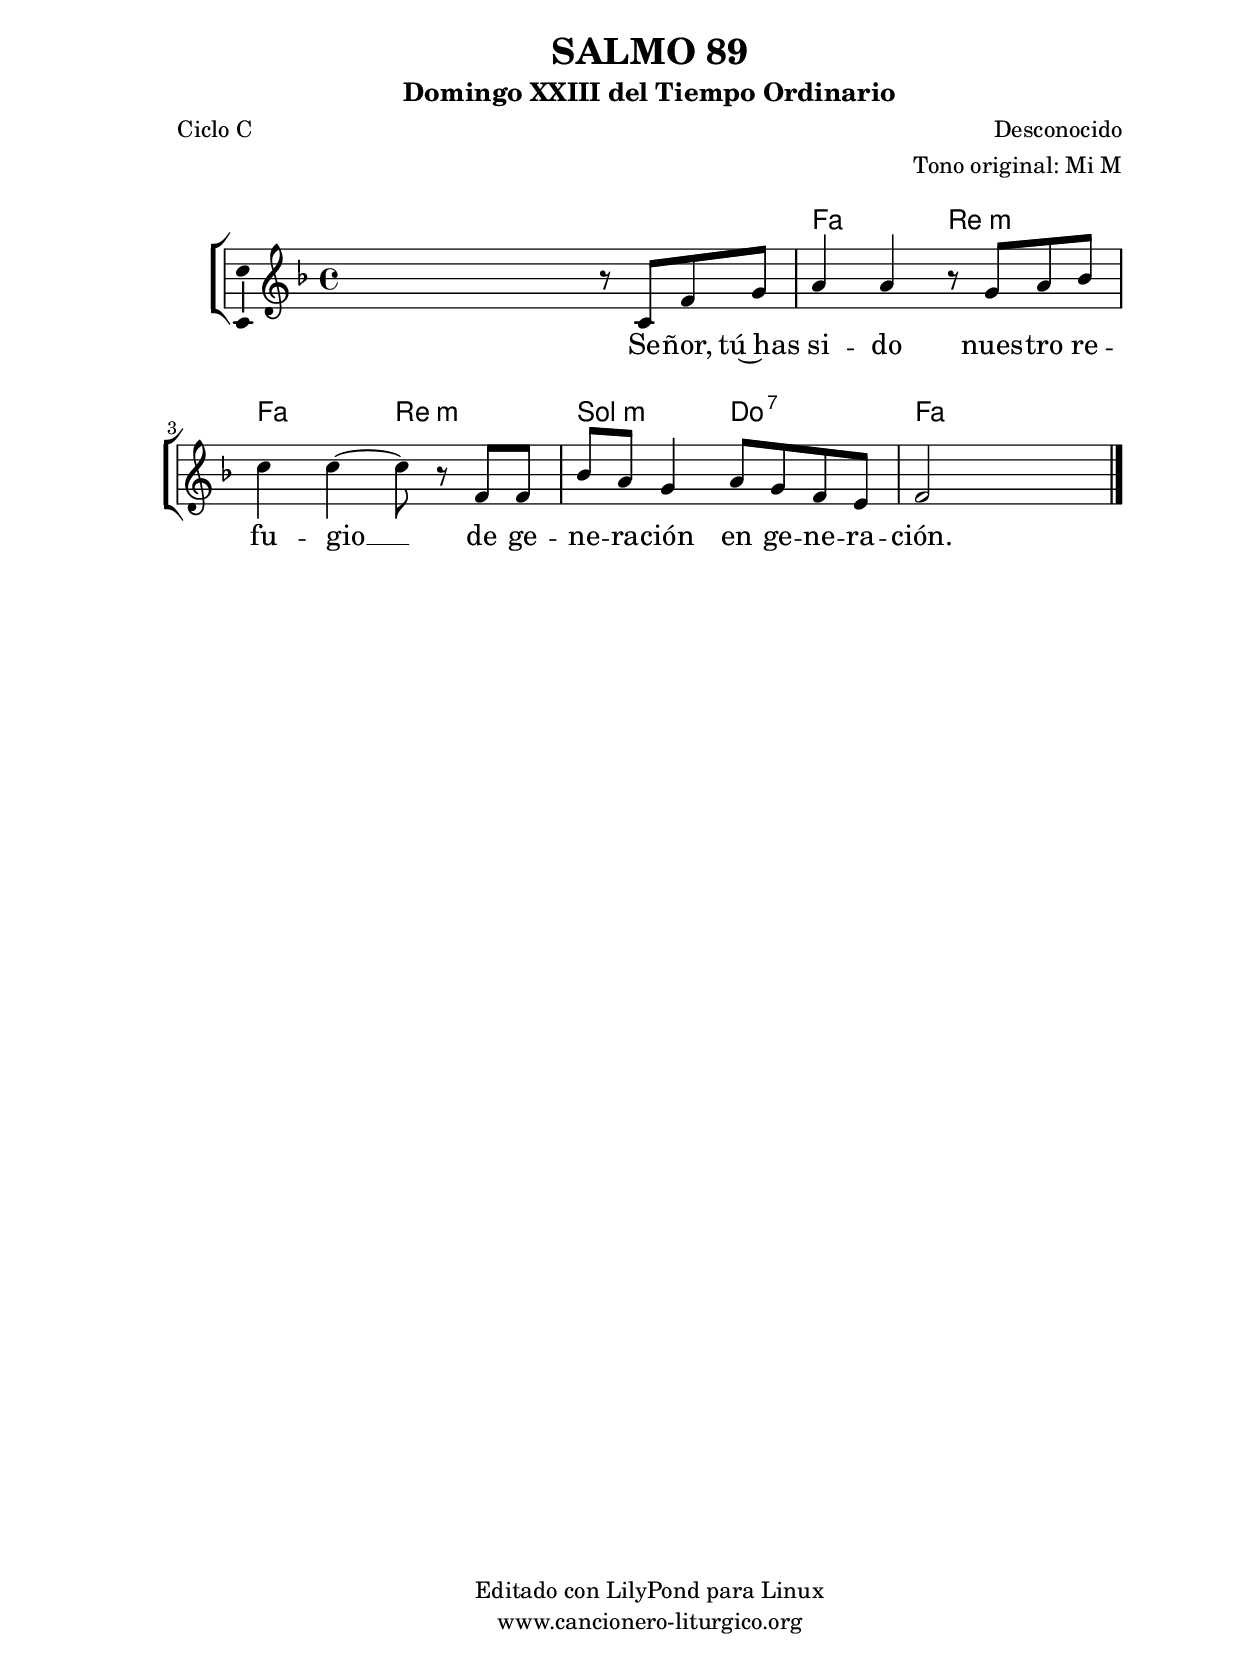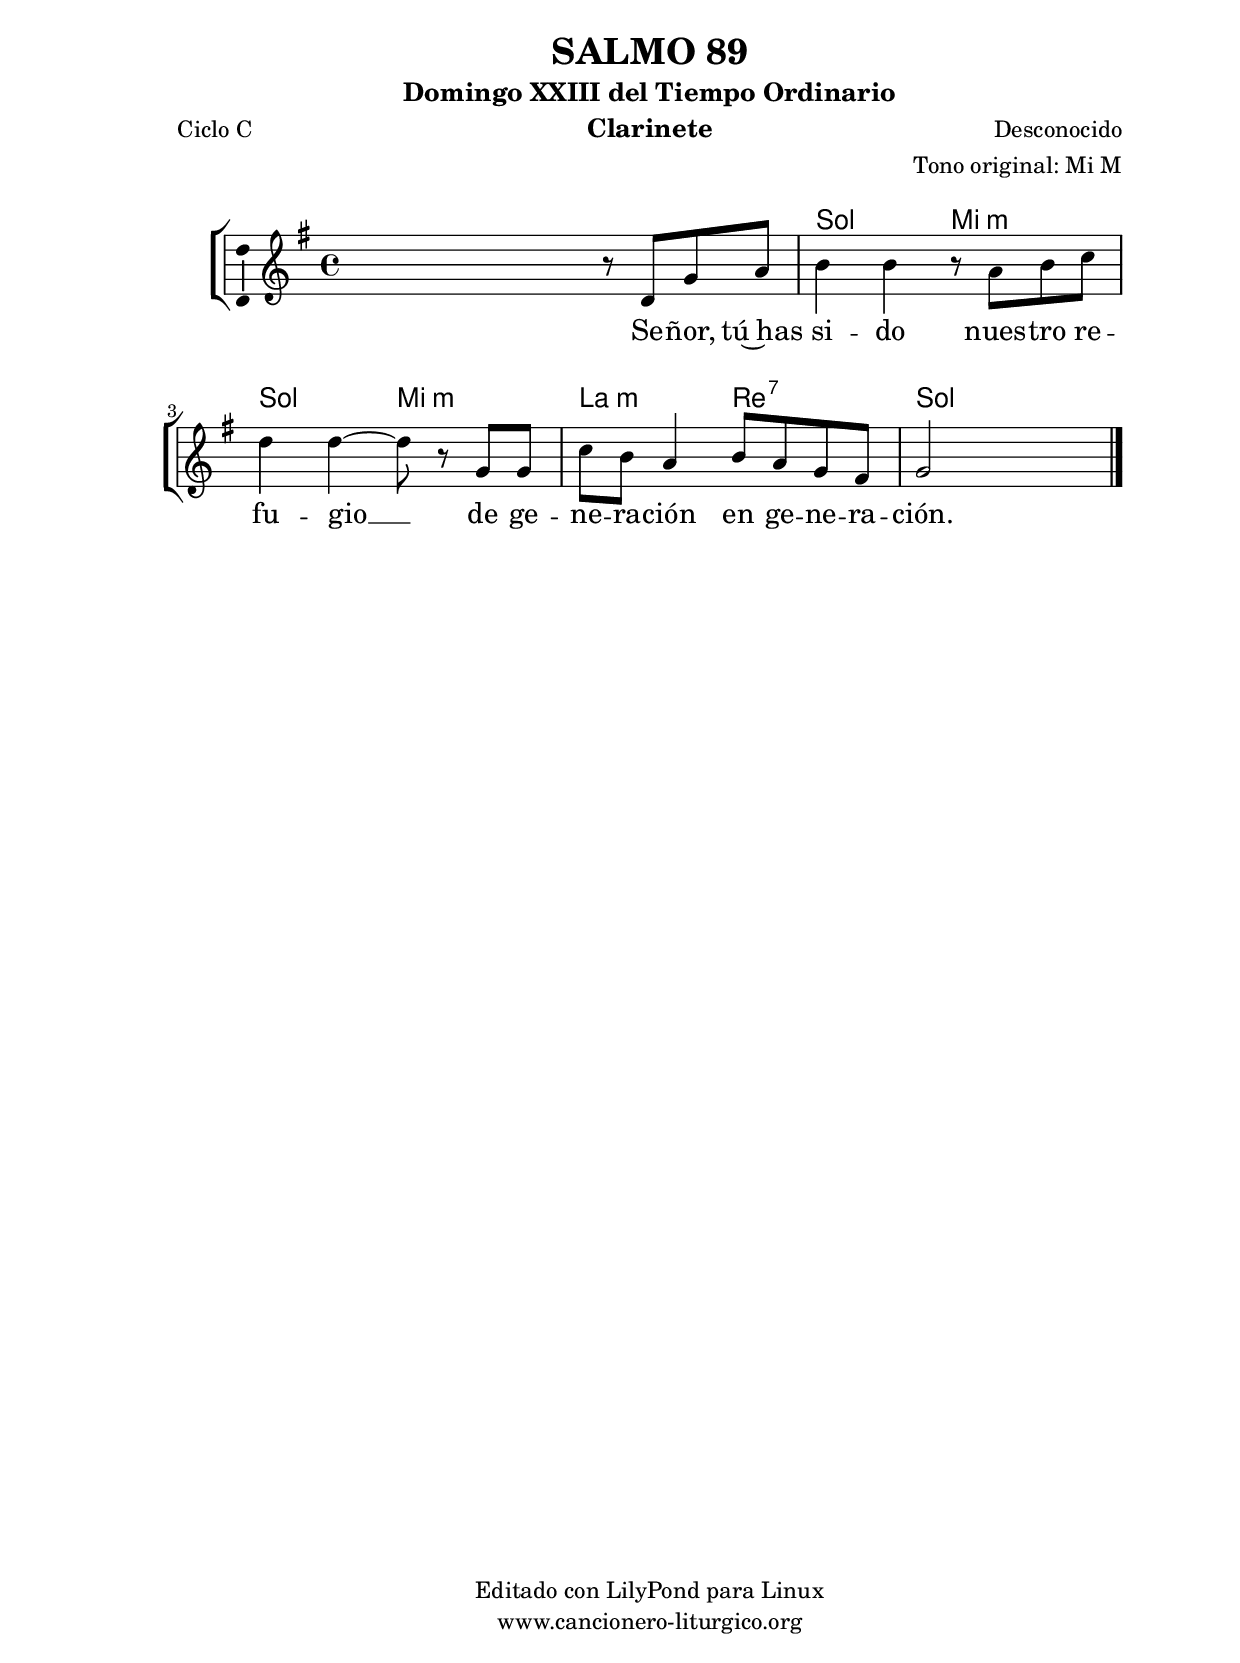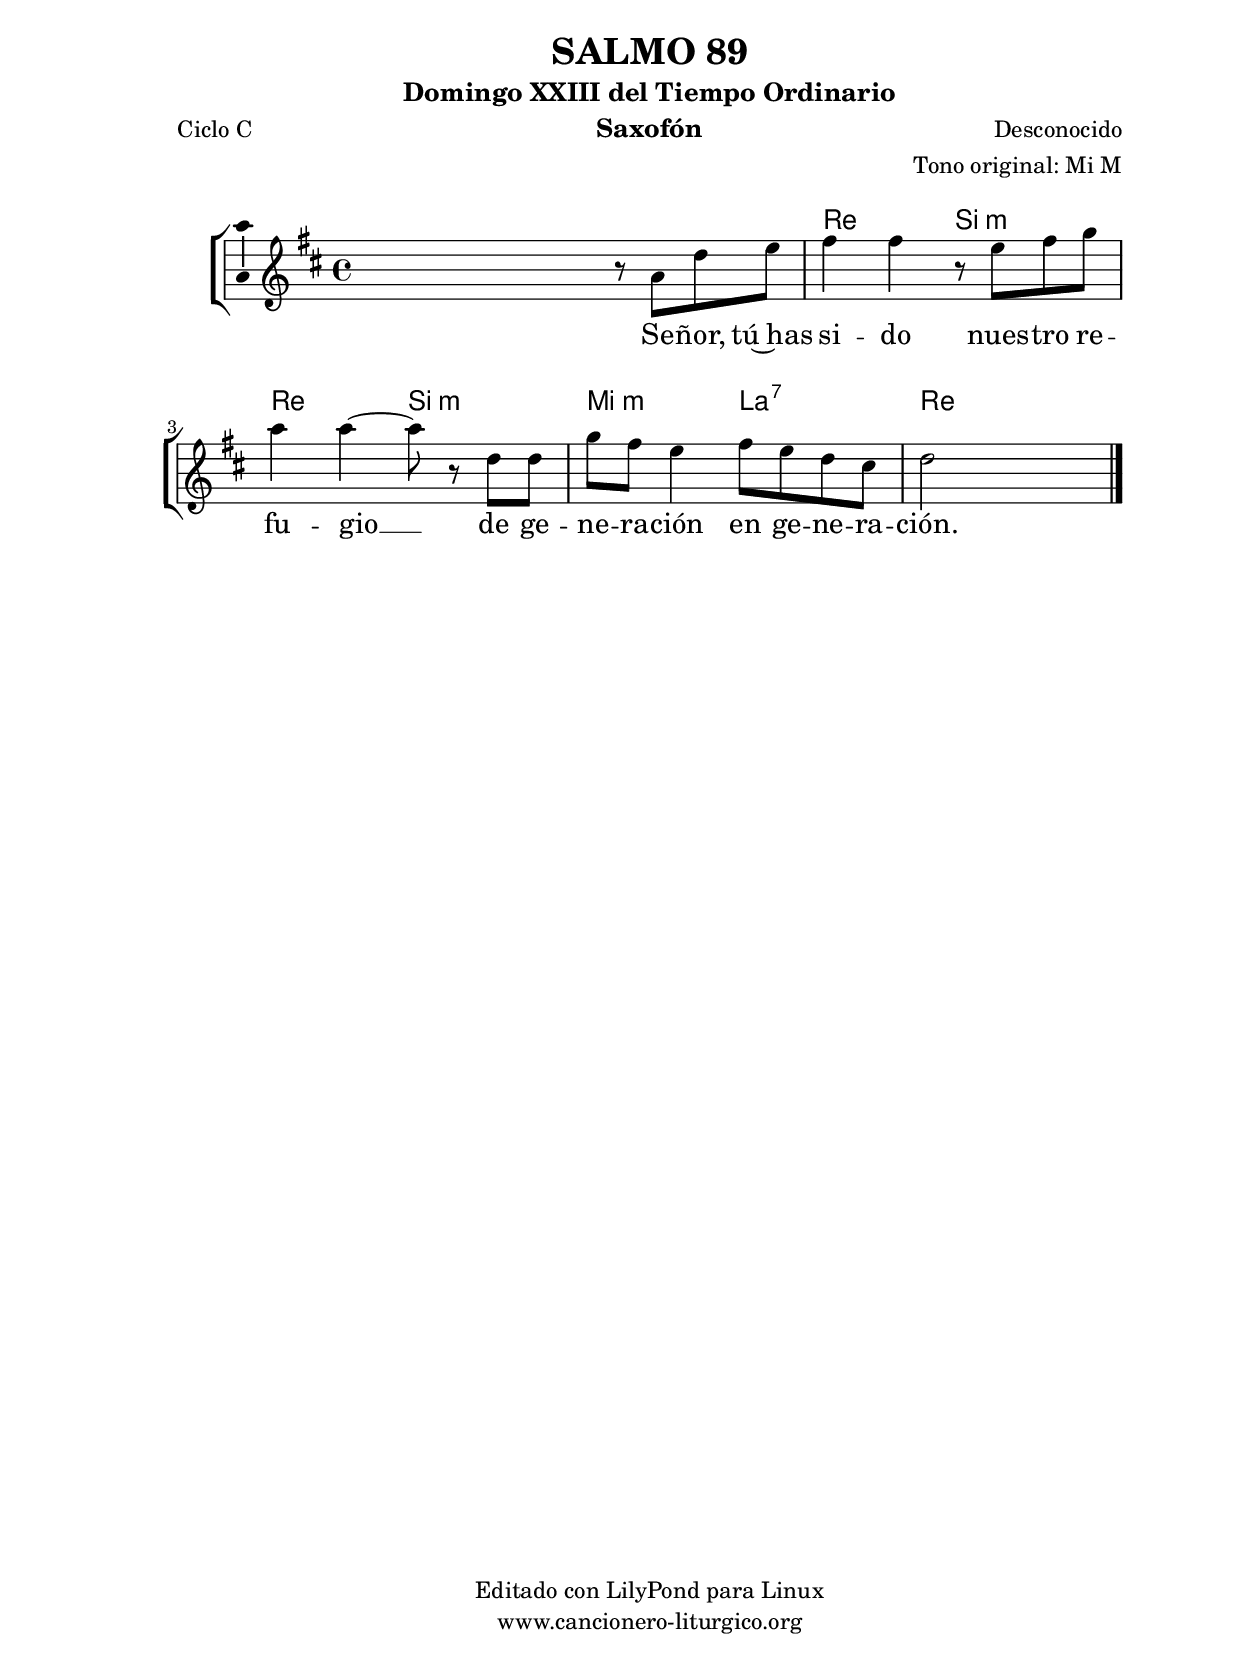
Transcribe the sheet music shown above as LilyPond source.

%
%para convertir .midi en .wav:
%timidity filename.midi -Ow -o finename.wav
%
%
%Para convertir de .wav a .mp3:
%lame -h -m j filename.wav
%
%
%para escuchar el midi:
%timidity nombrefichero.midi
%


%versión de lilypond para la que se ha escrito esta partitura:
\version "2.16.0"

	%Tamaño papel
	#(set-default-paper-size "a4")
	%Tamaño partitura
	#(set-global-staff-size 20)
	%No responde al pulsar sobre una nota
	#(ly:set-option 'point-and-click #f)

%parámetros del encabezamiento:
\header {
	title = "SALMO 89"
	subtitle = "Domingo XXIII del Tiempo Ordinario"
	composer = "Desconocido"
	poet = "Ciclo C"
	meter = ""
	arranger = "Tono original: Mi M"
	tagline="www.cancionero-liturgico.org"
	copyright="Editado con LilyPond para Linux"
	}

%parámetros asociados al papel:
\paper  {
	oddHeaderMarkup = \markup {\fill-line { \on-the-fly #not-first-page \fromproperty #'header:title \on-the-fly #not-first-page \fromproperty #'header:composer }}
	evenHeaderMarkup = \markup {\fill-line { \fromproperty #'header:composer \fromproperty #'header:title }}
	#(set-paper-size "a4")
	print-page-number = ##f
	first-page-number = 1
	print-first-page-number = ##f
%	head-separation = 3.0 \cm
	top-margin = 2.0 \cm
	bottom-margin = 0.5\cm
%%%	bottom-margin = -1.0\cm
	left-margin = 3.0 \cm
	line-width = 16.0 \cm 
	indent = 8\mm
	interscoreline = 2.\mm
	between-system-space = 15\mm
%	para que las partituras no llenen la hoja:
	ragged-bottom = ##t
%	idem para la última hoja:
	ragged-last-bottom = ##f
%	para que las partituras llenen el ancho del papel:
	ragged-last = ##f
	after-title-space = 2.5 \cm
%page-count=1
%system-count=8

	%Flexible Vertical Spacing
%	markup-markup-spacing =
%	#'((basic-distance . 15) (minimum-distance . 15) (padding . 3))
	markup-system-spacing =
	#'((basic-distance . 15) (minimum-distance . 15) (padding . 3))
	system-system-spacing =
	#'((basic-distance . 15) (minimum-distance . 15) (padding . 3))
	score-system-spacing =
	#'((basic-distance . 15) (minimum-distance . 15) (padding . 5))
%	top-system-spacing = % header
%	#'((basic-distance . 8) (minimum-distance . 0) (padding . 3))
%	top-markup-spacing =
%	#'((basic-distance . 20) (minimum-distance . 20) (padding . 3))
	last-bottom-spacing = % footer
	#'((basic-distance . 5) (minimum-distance . 5) (padding . 3))
%	score-markup-spacing =
%	#'((basic-distance . 16) (minimum-distance . 13) (padding . 3))

	}


%parámetros que afectan a toda la partitura:
global =  {
	%clave de sol (G):
	\clef G
	%armadura:
	\transpose e f
	\key e \major
	\tempo 4=90
	\set Score.tempoHideNote = ##t
	}


acordes = {
	\italianChords
	\chordmode {
	\transpose e f
{

s1
e2 cis:m e cis:m fis:m b:7 e s

	}
	}
}

melodia = 
	\transpose e f
{
	\relative c'{

\time 4/4
s2 r8 b8 e fis
gis4 gis r8 fis8 gis a
b4 b~b8 r8 e,8 e
a8 gis fis4 gis8 fis e dis
e2 s2

	\bar "|."
	}
	}


texto = \lyricmode {
Se -- ñor, tú~has si -- do nues -- tro re -- fu -- gio __
de ge -- ne -- ra -- ción en ge -- ne -- ra -- ción.
	}


acordesStaff = \context ChordNames = acordesStaff <<
	\set chordChanges = ##t
	\acordes
	>>


vozStaff = \context Voice = vozStaff
\with {\consists "Ambitus_engraver"}
<<
%	\set Staff.instrumentName = ""
%	\set Staff.shortInstrumentName = ""
%	\set Staff.midiInstrument = #"clarinet"
%	\set Staff.midiInstrument = #"cello"
%	\set Staff.midiInstrument = #"flute"
	\set Staff.midiInstrument = #"electric guitar (jazz)"
%	\set Staff.midiInstrument = #"english horn"
%	\set Staff.midiInstrument = #"violin"
%	\set Staff.midiInstrument = #"glockenspiel"
	\set Staff.midiMinimumVolume = #0.7
	\set Staff.midiMaximumVolume = #0.9
	\global
	\melodia
	>>


textoStaff = \context Lyrics = textoStaff <<
	\lyricsto vozStaff \texto
	>>

\book {
	\score {
		\context ChoirStaff {
			\override StaffGroup.SystemStartBracket #'collapse-height = #1
			\override Score.SystemStartBar #'collapse-height = #1
			<<
			\acordesStaff
			\vozStaff
			\textoStaff
			>>
			}
		\layout {
	    		\context {
				\Lyrics
				\override LyricText #'font-size = #2
				}
	   		 \context {
				\Score
				%fontSize = #3
				\override StaffSymbol #'staff-space = #(magstep +3)
				%\override Beam #'thickness = #0.55
				%\override SpacingSpanner #'spacing-increment = #1.0
				%\override Slur #'height-limit = #1.5
				}
			}
		}
	\score {
		\unfoldRepeats
		\context ChoirStaff {
			<<
			\acordesStaff
			\vozStaff
			>>
			}
		\midi {
	  		\context {
	  			\Score
				tempoWholesPerMinute = #(ly:make-moment 70 4)
				}
			}
		}
	}

%Partitura para clarinete
#(define output-suffix "C")
\book {
	\header{
		instrument = "Clarinete"
		}
	\score {
		\context ChoirStaff {
			\override StaffGroup.SystemStartBracket #'collapse-height = #1
			\override Score.SystemStartBar #'collapse-height = #1
\transpose c d
			<<
			\acordesStaff
			\vozStaff
			\textoStaff
			>>
			}
		\layout {
	    		\context {
				\Lyrics
				\override LyricText #'font-size = #2
				}
	   		 \context {
				\Score
				%fontSize = #3
				\override StaffSymbol #'staff-space = #(magstep +3)
				%\override Beam #'thickness = #0.55
				%\override SpacingSpanner #'spacing-increment = #1.0
				%\override Slur #'height-limit = #1.5
				}
			}
		}
	}

%Partitura para saxofón
#(define output-suffix "S")
\book {
	\header{
		instrument = "Saxofón"
		}
	\score {
		\context ChoirStaff {
			\override StaffGroup.SystemStartBracket #'collapse-height = #1
			\override Score.SystemStartBar #'collapse-height = #1
\transpose c a
			<<
			\acordesStaff
			\vozStaff
			\textoStaff
			>>
			}
		\layout {
	    		\context {
				\Lyrics
				\override LyricText #'font-size = #2
				}
	   		 \context {
				\Score
				%fontSize = #3
				\override StaffSymbol #'staff-space = #(magstep +3)
				%\override Beam #'thickness = #0.55
				%\override SpacingSpanner #'spacing-increment = #1.0
				%\override Slur #'height-limit = #1.5
				}
			}
		}
	}

